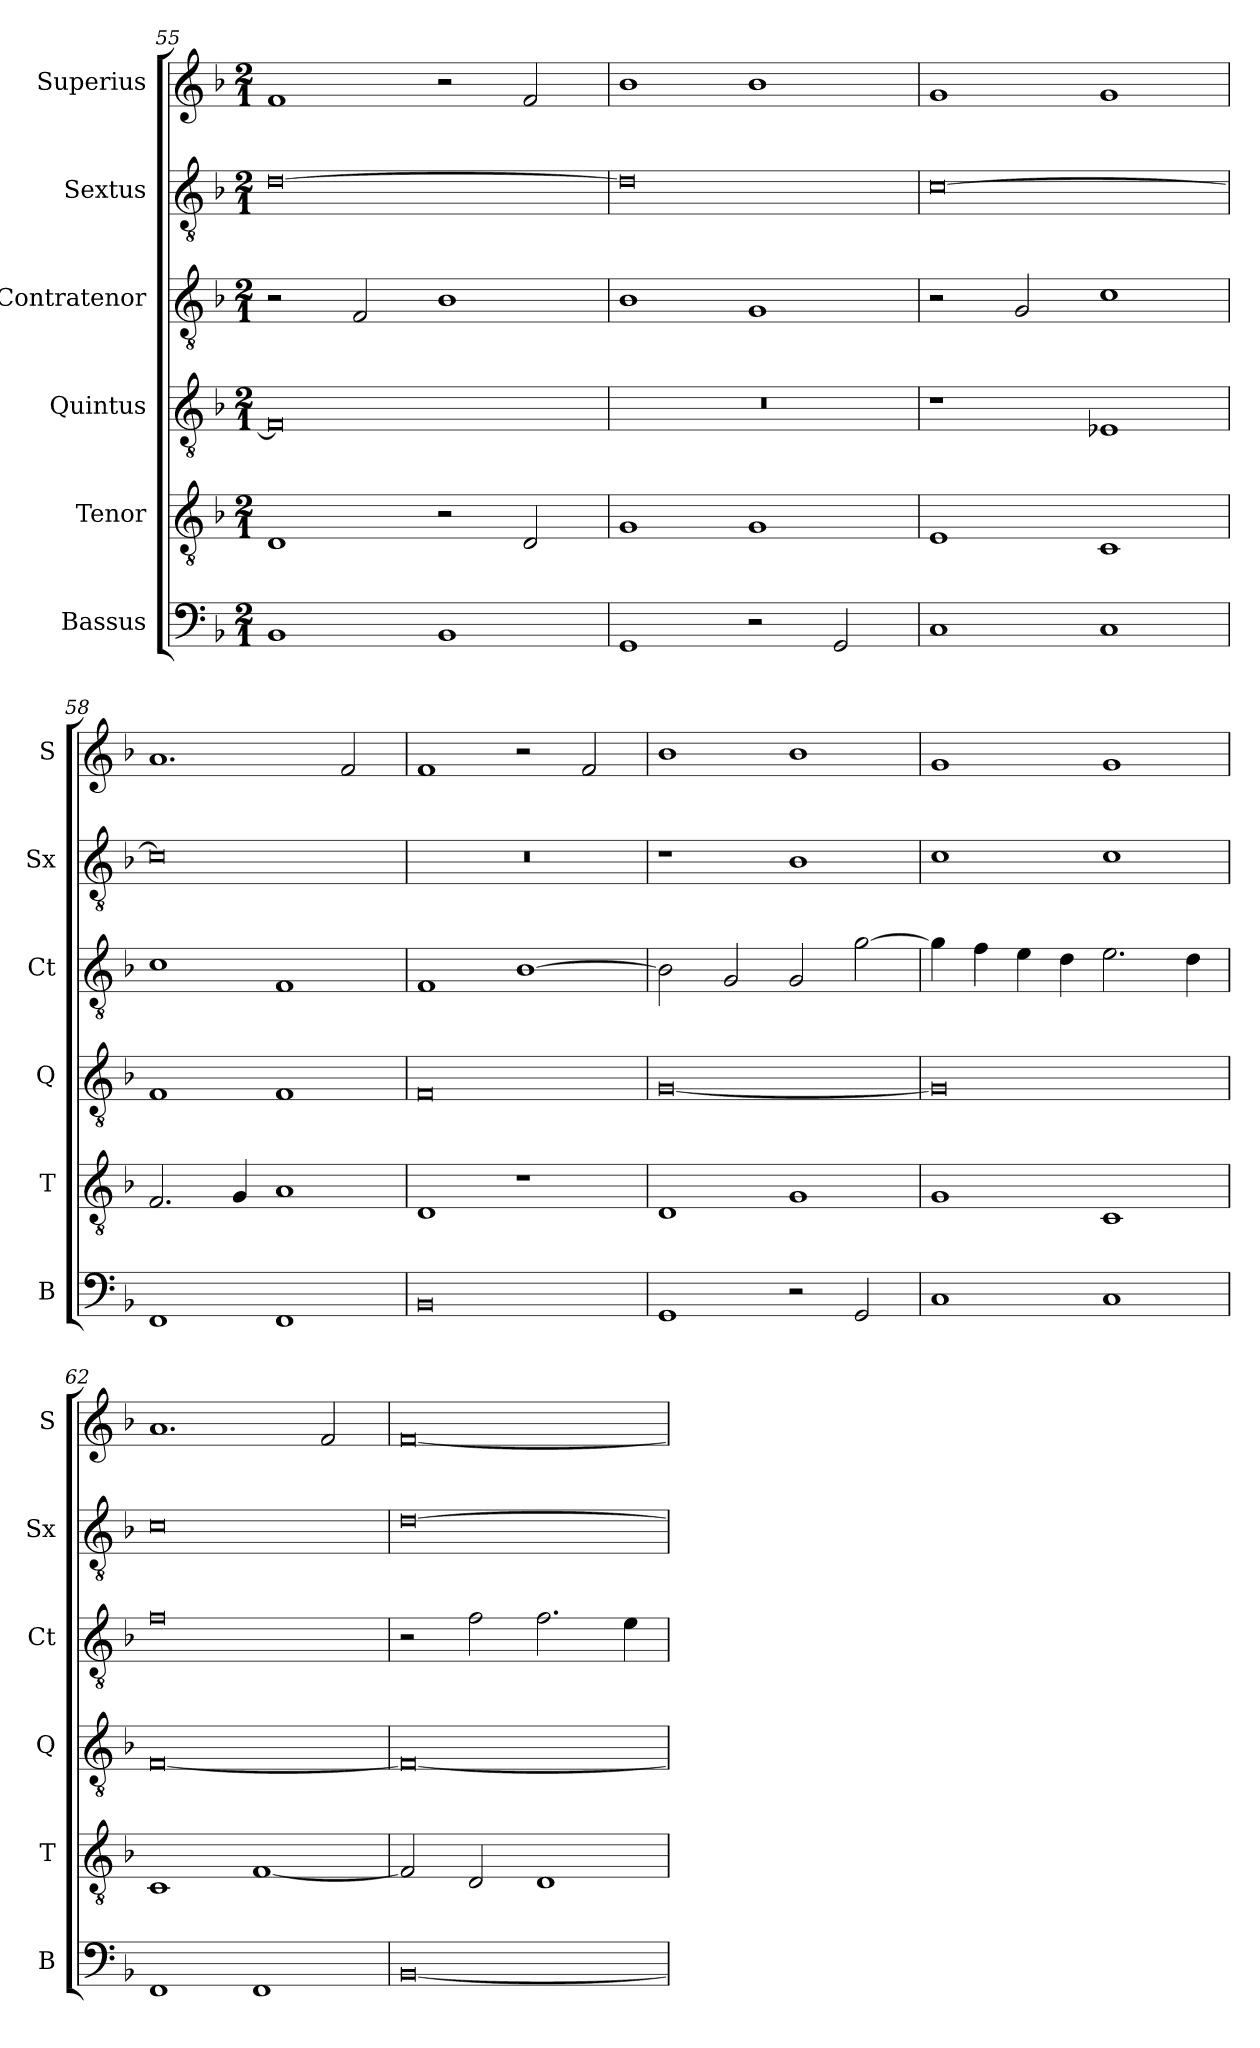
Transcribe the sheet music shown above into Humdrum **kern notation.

**kern	**kern	**kern	**kern	**kern	**kern
*part6	*part5	*part4	*part3	*part2	*part1
*staff6	*staff5	*staff4	*staff3	*staff2	*staff1
*I"Bassus	*I"Tenor	*I"Quintus	*I"Contratenor	*I"Sextus	*I"Superius
*I'B	*I'T	*I'Q	*I'Ct	*I'Sx	*I'S
*clefF4	*clefGv2	*clefGv2	*clefGv2	*clefGv2	*clefG2
*k[b-]	*k[b-]	*k[b-]	*k[b-]	*k[b-]	*k[b-]
*M2/1	*M2/1	*M2/1	*M2/1	*M2/1	*M2/1
=55	=55	=55	=55	=55	=55
1BB-	1D	0F]	2r	[0d	1f
.	.	.	2F/	.	.
1BB-	2r	.	1B-	.	2r
.	2D/	.	.	.	2f/
=56	=56	=56	=56	=56	=56
1GG	1G	0r	1B-	0d]	1b-
2r	1G	.	1G	.	1b-
2GG/	.	.	.	.	.
=57	=57	=57	=57	=57	=57
1C	1E	1r	2r	[0c	1g
.	.	.	2G/	.	.
1C	1C	1E-X	1c	.	1g
=58	=58	=58	=58	=58	=58
1FF	2.F/	1F	1c	0c]	1.a
.	4G/	.	.	.	.
1FF	1A	1F	1F	.	.
.	.	.	.	.	2f/
=59	=59	=59	=59	=59	=59
0BB-	1D	0F	1F	0r	1f
.	1r	.	[1B-	.	2r
.	.	.	.	.	2f/
=60	=60	=60	=60	=60	=60
1GG	1D	[0G	2B-\]	1r	1b-
.	.	.	2G/	.	.
2r	1G	.	2G/	1B-	1b-
2GG/	.	.	[2g\	.	.
=61	=61	=61	=61	=61	=61
1C	1G	0G]	4g\]	1c	1g
.	.	.	4f\	.	.
.	.	.	4e\	.	.
.	.	.	4d\	.	.
1C	1C	.	2.e\	1c	1g
.	.	.	4d\	.	.
=62	=62	=62	=62	=62	=62
1FF	1C	[0F	0f	0c	1.a
1FF	[1F	.	.	.	.
.	.	.	.	.	2f/
=63	=63	=63	=63	=63	=63
[0BB-	2F/]	0F_	2r	[0d	[0f
.	2D/	.	2f\	.	.
.	1D	.	2.f\	.	.
.	.	.	4e\	.	.
=	=	=	=	=	=
*-	*-	*-	*-	*-	*-
